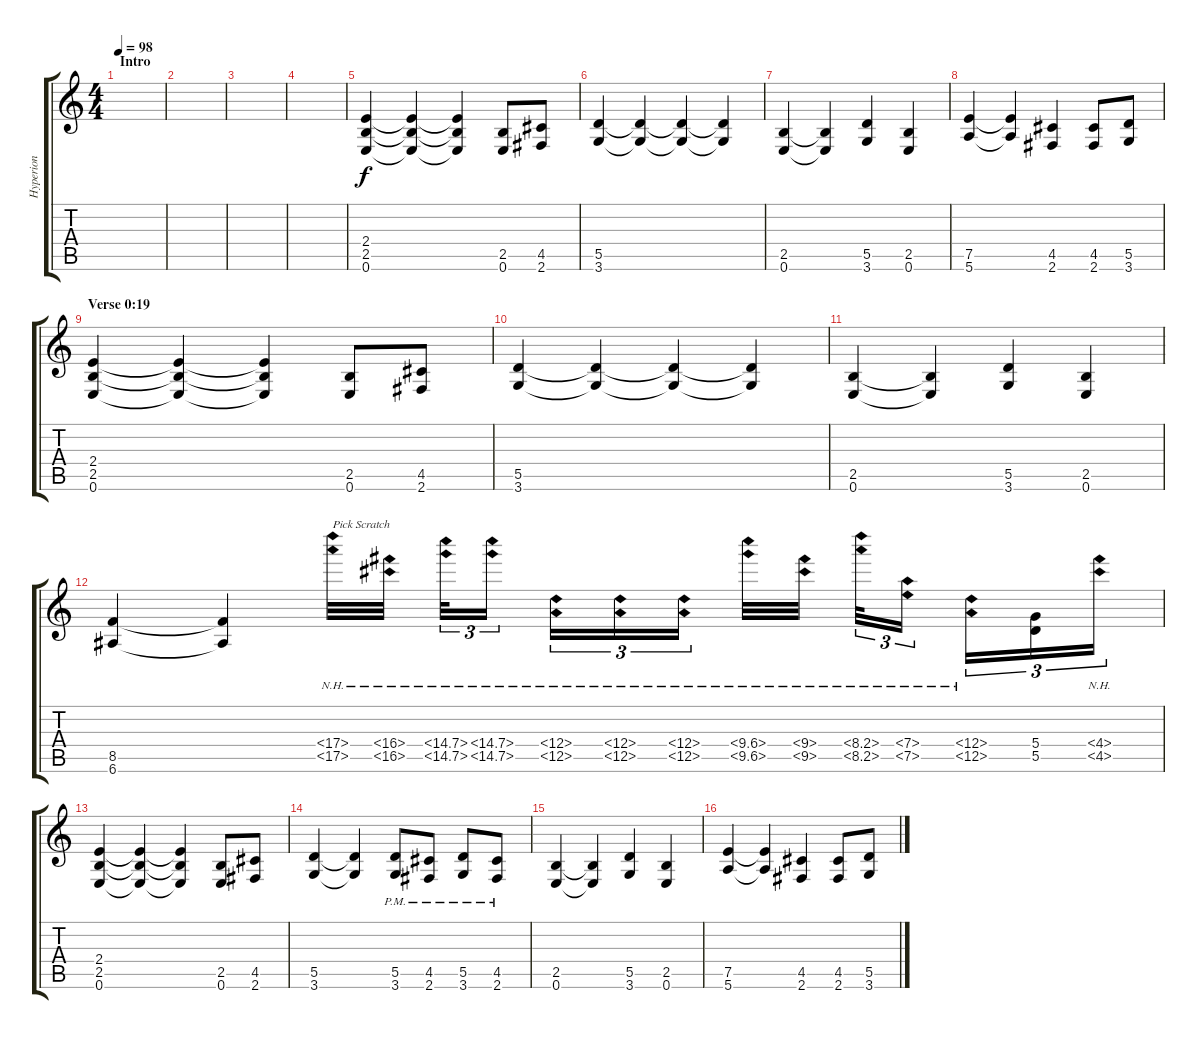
\track ("Hyperion" "Hyperion") {instrument overdrivenguitar}
\staff {score tabs}
\tuning (E4 B3 G3 D3 A2 E2) {hide}
\ts (4 4)
\section ("" "Intro")
\tempo 98
\clef g2
\ks c
|
|
|
|
(2.4 2.5 0.6).4 (2.4{t} 2.5{t} 0.6{t}).4 (2.4{t} 2.5{t} 0.6{t}).4 (2.5 0.6).8 (4.5 2.6).8 |
(5.5 3.6).4 (5.5{t} 3.6{t}).4 (5.5{t} 3.6{t}).4 (5.5{t} 3.6{t}).4 |
(2.5 0.6).4 (2.5{t} 0.6{t}).4 (5.5 3.6).4 (2.5 0.6).4 |
(7.5 5.6).4 (7.5{t} 5.6{t}).4 (4.5 2.6).4 (4.5 2.6).8 (5.5 3.6).8 |
\section ("" "Verse 0:19")
(2.4 2.5 0.6).4 (2.4{t} 2.5{t} 0.6{t}).4 (2.4{t} 2.5{t} 0.6{t}).4 (2.5 0.6).8 (4.5 2.6).8 |
(5.5 3.6).4 (5.5{t} 3.6{t}).4 (5.5{t} 3.6{t}).4 (5.5{t} 3.6{t}).4 |
(2.5 0.6).4 (2.5{t} 0.6{t}).4 (5.5 3.6).4 (2.5 0.6).4 |
(8.5 6.6).4 (8.5{t} 6.6{t}).4 (17.4{nh} 17.5{nh}).32{txt "Pick Scratch" volume 14 instrument guitarfretnoise} (16.4{nh} 16.5{nh}).32 (15.4{nh} 15.5{nh}).32{tu (3 2)} (14.4{nh} 14.5{nh}).16{tu (3 2)} (13.4{nh} 13.5{nh}).16{tu (3 2)} (12.4{nh} 12.5{nh}).16{tu (3 2)} (11.4{nh} 11.5{nh}).16{tu (3 2)} (10.4{nh} 10.5{nh}).32 (9.4{nh} 9.5{nh}).32 (8.4{nh} 8.5{nh}).32{tu (3 2)} (7.4{nh} 7.5{nh}).16{tu (3 2)} (6.4{nh} 6.5{nh}).16{tu (3 2)} (5.4 5.5).16{tu (3 2)} (4.4{nh} 4.5{nh}).16{tu (3 2)} |
(2.4 2.5 0.6).4{instrument overdrivenguitar} (2.4{t} 2.5{t} 0.6{t}).4 (2.4{t} 2.5{t} 0.6{t}).4 (2.5 0.6).8 (4.5 2.6).8 |
(5.5 3.6).4 (5.5{t} 3.6{t}).4 (5.5{pm} 3.6{pm}).8{instrument electricguitarmuted} (4.5{pm} 2.6{pm}).8 (5.5{pm} 3.6{pm}).8 (4.5{pm} 2.6{pm}).8 |
(2.5 0.6).4{instrument overdrivenguitar} (2.5{t} 0.6{t}).4 (5.5 3.6).4 (2.5 0.6).4 |
(7.5 5.6).4 (7.5{t} 5.6{t}).4 (4.5 2.6).4 (4.5 2.6).8 (5.5 3.6).8
